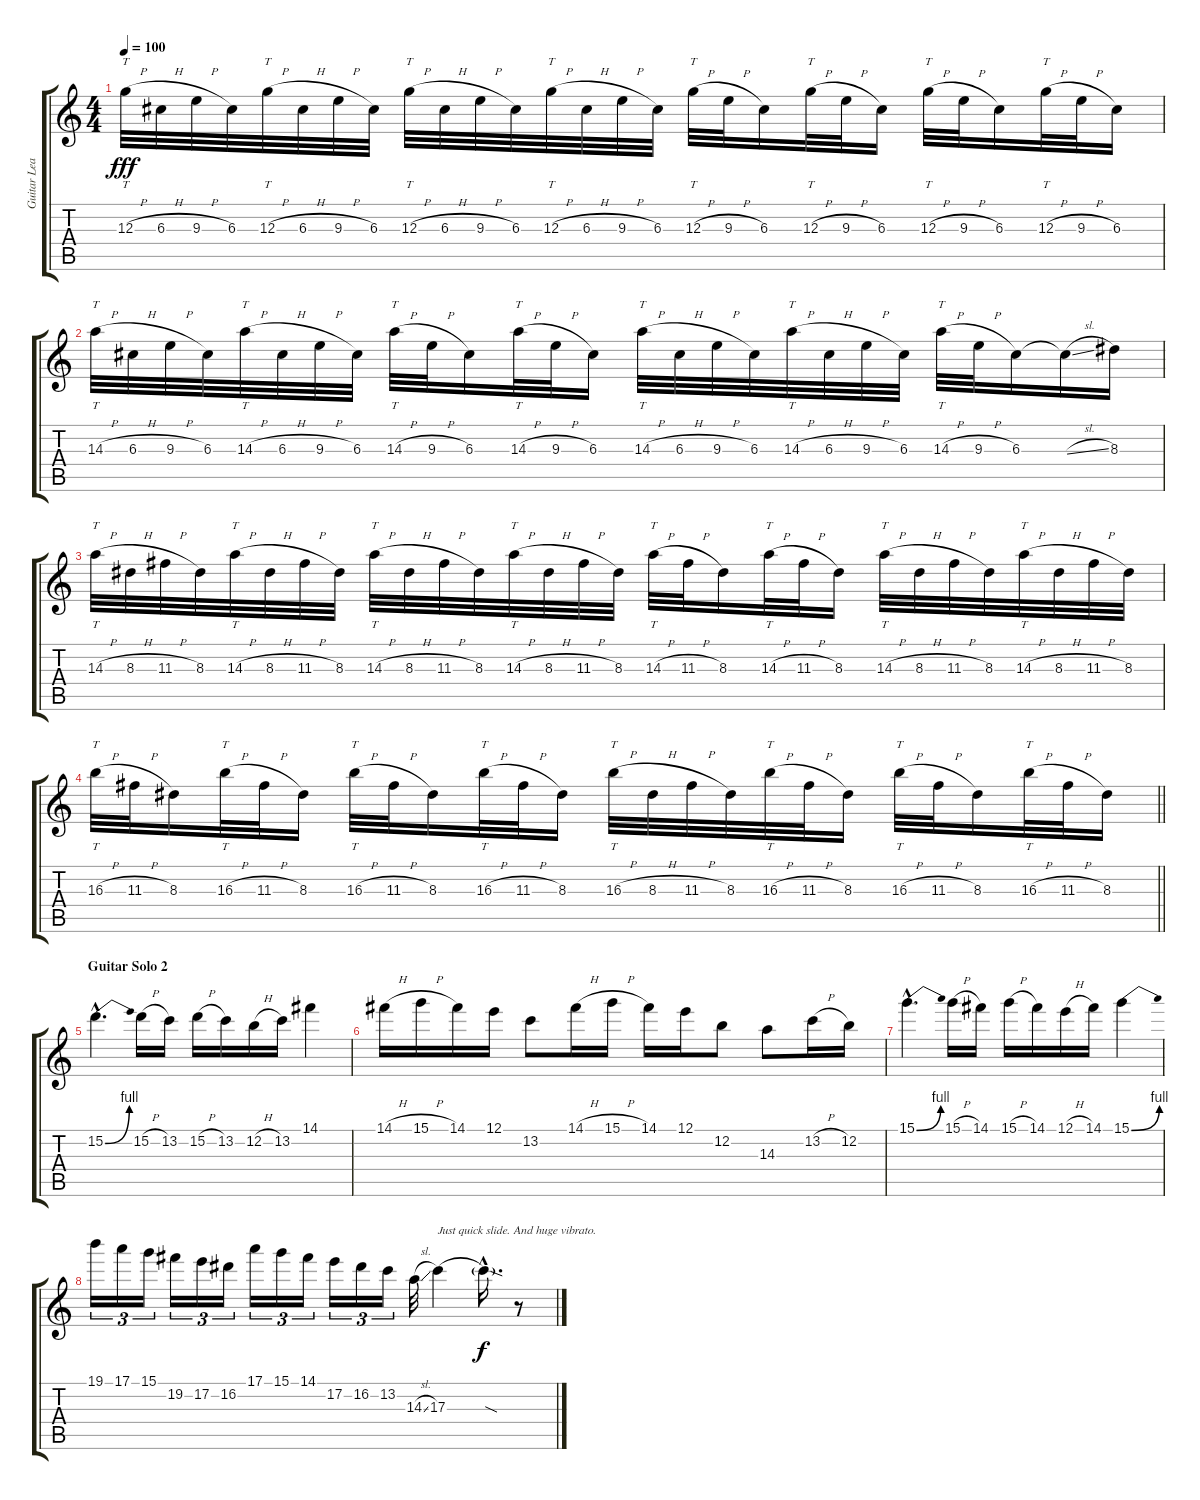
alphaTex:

\track ("Guitar Lead (Distortion) (Solo)" "Guitar Lea") {instrument distortionguitar}
\staff {score tabs}
\tuning (E4 B3 G3 D3 A2 E2) {hide}
\ts (4 4)
\tempo 100
\clef g2
\ks c
12.3{h}.32{tt dy fff} 6.3{h}.32 9.3{h}.32 6.3.32 12.3{h}.32{tt} 6.3{h}.32 9.3{h}.32 6.3.32 12.3{h}.32{tt} 6.3{h}.32 9.3{h}.32 6.3.32 12.3{h}.32{tt} 6.3{h}.32 9.3{h}.32 6.3.32 12.3{h}.32{tt} 9.3{h}.32 6.3.16 12.3{h}.32{tt} 9.3{h}.32 6.3.16 12.3{h}.32{tt} 9.3{h}.32 6.3.16 12.3{h}.32{tt} 9.3{h}.32 6.3.16 |
14.3{h}.32{tt} 6.3{h}.32 9.3{h}.32 6.3.32 14.3{h}.32{tt} 6.3{h}.32 9.3{h}.32 6.3.32 14.3{h}.32{tt} 9.3{h}.32 6.3.16 14.3{h}.32{tt} 9.3{h}.32 6.3.16 14.3{h}.32{tt} 6.3{h}.32 9.3{h}.32 6.3.32 14.3{h}.32{tt} 6.3{h}.32 9.3{h}.32 6.3.32 14.3{h}.32{tt} 9.3{h}.32 6.3.16 6.3{sl t}.16 8.3.16 |
14.3{h}.32{tt} 8.3{h}.32 11.3{h}.32 8.3.32 14.3{h}.32{tt} 8.3{h}.32 11.3{h}.32 8.3.32 14.3{h}.32{tt} 8.3{h}.32 11.3{h}.32 8.3.32 14.3{h}.32{tt} 8.3{h}.32 11.3{h}.32 8.3.32 14.3{h}.32{tt} 11.3{h}.32 8.3.16 14.3{h}.32{tt} 11.3{h}.32 8.3.16 14.3{h}.32{tt} 8.3{h}.32 11.3{h}.32 8.3.32 14.3{h}.32{tt} 8.3{h}.32 11.3{h}.32 8.3.32 |
\barLineRight lightlight
16.3{h}.32{tt} 11.3{h}.32 8.3.16 16.3{h}.32{tt} 11.3{h}.32 8.3.16 16.3{h}.32{tt} 11.3{h}.32 8.3.16 16.3{h}.32{tt} 11.3{h}.32 8.3.16 16.3{h}.32{tt} 8.3{h}.32 11.3{h}.32 8.3.32 16.3{h}.32{tt} 11.3{h}.32 8.3.16 16.3{h}.32{tt} 11.3{h}.32 8.3.16 16.3{h}.32{tt} 11.3{h}.32 8.3.16 |
\section ("" "Guitar Solo 2")
15.2{be (bend 0 0 60 4) hac}.4{d} 15.2{h}.16 13.2.16 15.2{h}.16 13.2.16 12.2{h}.16 13.2.16 14.1.4 |
14.1{h}.16 15.1{h}.16 14.1.16 12.1.16 13.2.8 14.1{h}.16 15.1{h}.16 14.1.16 12.1.16 12.2.8 14.3.8 13.2{h}.16 12.2.16 |
15.1{be (bend 0 0 60 4) hac}.4{d} 15.1{h}.16 14.1.16 15.1{h}.16 14.1.16 12.1{h}.16 14.1.16 15.1{be (bend 0 0 60 4)}.4 |
19.1.16{tu (3 2)} 17.1.16{tu (3 2)} 15.1.16{tu (3 2)} 19.2.16{tu (3 2)} 17.2.16{tu (3 2)} 16.2.16{tu (3 2)} 17.1.16{tu (3 2)} 15.1.16{tu (3 2)} 14.1.16{tu (3 2)} 17.2.16{tu (3 2)} 16.2.16{tu (3 2)} 13.2.16{tu (3 2)} 14.3{sl}.32 17.3{be (hold 0 0 60 0)}.4{txt "Just quick slide. And huge vibrato."} 17.3{sod hac t}.16{d dy f} r.8
